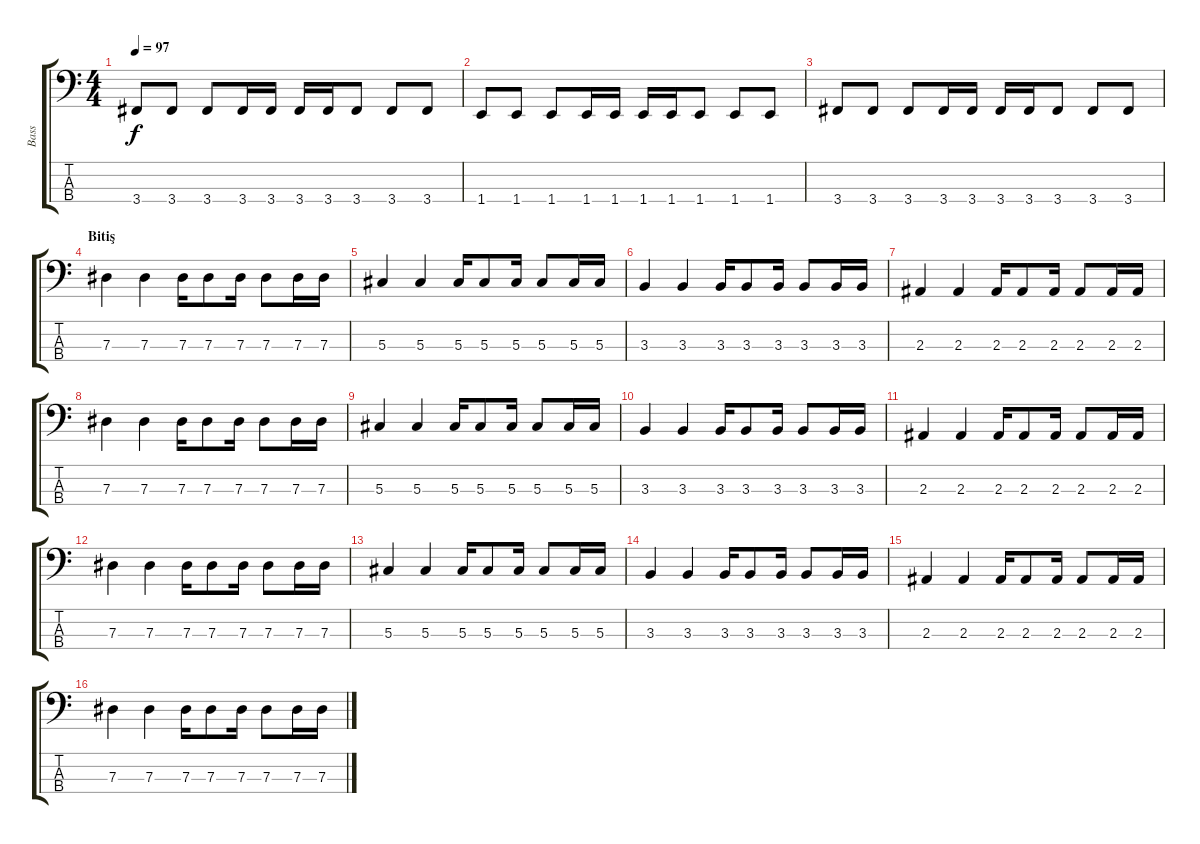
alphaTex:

\track ("Bass" "Bass") {instrument electricbassfinger}
\staff {score tabs}
\tuning (Gb2 Db2 Ab1 Eb1) {hide}
\ts (4 4)
\tempo 97
\clef f4
\ks c
3.4.8{dy f} 3.4.8 3.4.8 3.4.16 3.4.16 3.4.16 3.4.16 3.4.8 3.4.8 3.4.8 |
1.4.8 1.4.8 1.4.8 1.4.16 1.4.16 1.4.16 1.4.16 1.4.8 1.4.8 1.4.8 |
3.4.8 3.4.8 3.4.8 3.4.16 3.4.16 3.4.16 3.4.16 3.4.8 3.4.8 3.4.8 |
\section ("" "Bitiş")
7.3.4 7.3.4 7.3.16 7.3.8 7.3.16 7.3.8 7.3.16 7.3.16 |
5.3.4 5.3.4 5.3.16 5.3.8 5.3.16 5.3.8 5.3.16 5.3.16 |
3.3.4 3.3.4 3.3.16 3.3.8 3.3.16 3.3.8 3.3.16 3.3.16 |
2.3.4 2.3.4 2.3.16 2.3.8 2.3.16 2.3.8 2.3.16 2.3.16 |
7.3.4 7.3.4 7.3.16 7.3.8 7.3.16 7.3.8 7.3.16 7.3.16 |
5.3.4 5.3.4 5.3.16 5.3.8 5.3.16 5.3.8 5.3.16 5.3.16 |
3.3.4 3.3.4 3.3.16 3.3.8 3.3.16 3.3.8 3.3.16 3.3.16 |
2.3.4 2.3.4 2.3.16 2.3.8 2.3.16 2.3.8 2.3.16 2.3.16 |
7.3.4 7.3.4 7.3.16 7.3.8 7.3.16 7.3.8 7.3.16 7.3.16 |
5.3.4 5.3.4 5.3.16 5.3.8 5.3.16 5.3.8 5.3.16 5.3.16 |
3.3.4 3.3.4 3.3.16 3.3.8 3.3.16 3.3.8 3.3.16 3.3.16 |
2.3.4 2.3.4 2.3.16 2.3.8 2.3.16 2.3.8 2.3.16 2.3.16 |
7.3.4 7.3.4 7.3.16 7.3.8 7.3.16 7.3.8 7.3.16 7.3.16
